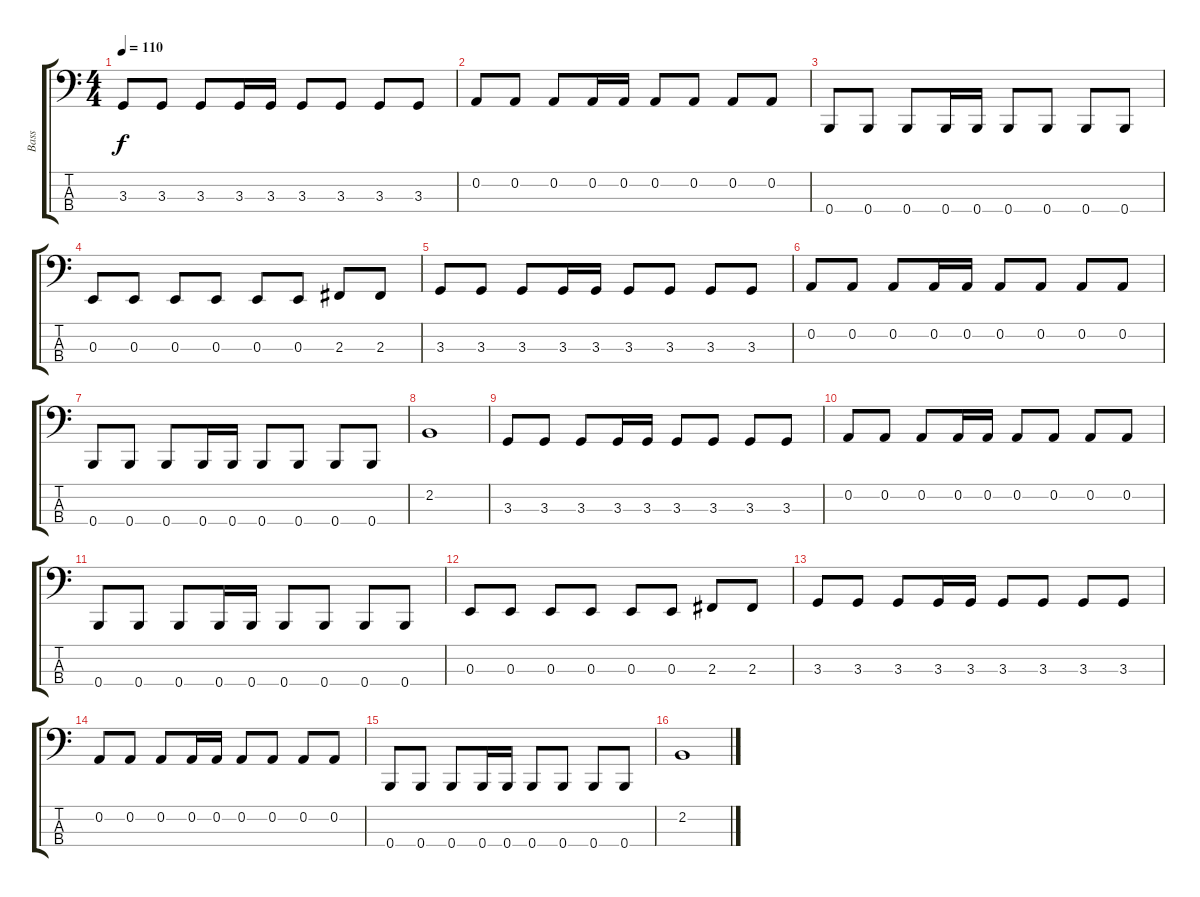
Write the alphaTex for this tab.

\track ("Bass" "Bass") {instrument electricbassfinger}
\staff {score tabs}
\tuning (D2 A1 E1 B0) {hide}
\ts (4 4)
\tempo 110
\clef f4
\ks c
3.3.8{dy f} 3.3.8 3.3.8 3.3.16 3.3.16 3.3.8 3.3.8 3.3.8 3.3.8 |
0.2.8 0.2.8 0.2.8 0.2.16 0.2.16 0.2.8 0.2.8 0.2.8 0.2.8 |
0.4.8 0.4.8 0.4.8 0.4.16 0.4.16 0.4.8 0.4.8 0.4.8 0.4.8 |
0.3.8 0.3.8 0.3.8 0.3.8 0.3.8 0.3.8 2.3.8 2.3.8 |
3.3.8 3.3.8 3.3.8 3.3.16 3.3.16 3.3.8 3.3.8 3.3.8 3.3.8 |
0.2.8 0.2.8 0.2.8 0.2.16 0.2.16 0.2.8 0.2.8 0.2.8 0.2.8 |
0.4.8 0.4.8 0.4.8 0.4.16 0.4.16 0.4.8 0.4.8 0.4.8 0.4.8 |
2.2.1 |
3.3.8 3.3.8 3.3.8 3.3.16 3.3.16 3.3.8 3.3.8 3.3.8 3.3.8 |
0.2.8 0.2.8 0.2.8 0.2.16 0.2.16 0.2.8 0.2.8 0.2.8 0.2.8 |
0.4.8 0.4.8 0.4.8 0.4.16 0.4.16 0.4.8 0.4.8 0.4.8 0.4.8 |
0.3.8 0.3.8 0.3.8 0.3.8 0.3.8 0.3.8 2.3.8 2.3.8 |
3.3.8 3.3.8 3.3.8 3.3.16 3.3.16 3.3.8 3.3.8 3.3.8 3.3.8 |
0.2.8 0.2.8 0.2.8 0.2.16 0.2.16 0.2.8 0.2.8 0.2.8 0.2.8 |
0.4.8 0.4.8 0.4.8 0.4.16 0.4.16 0.4.8 0.4.8 0.4.8 0.4.8 |
2.2.1
